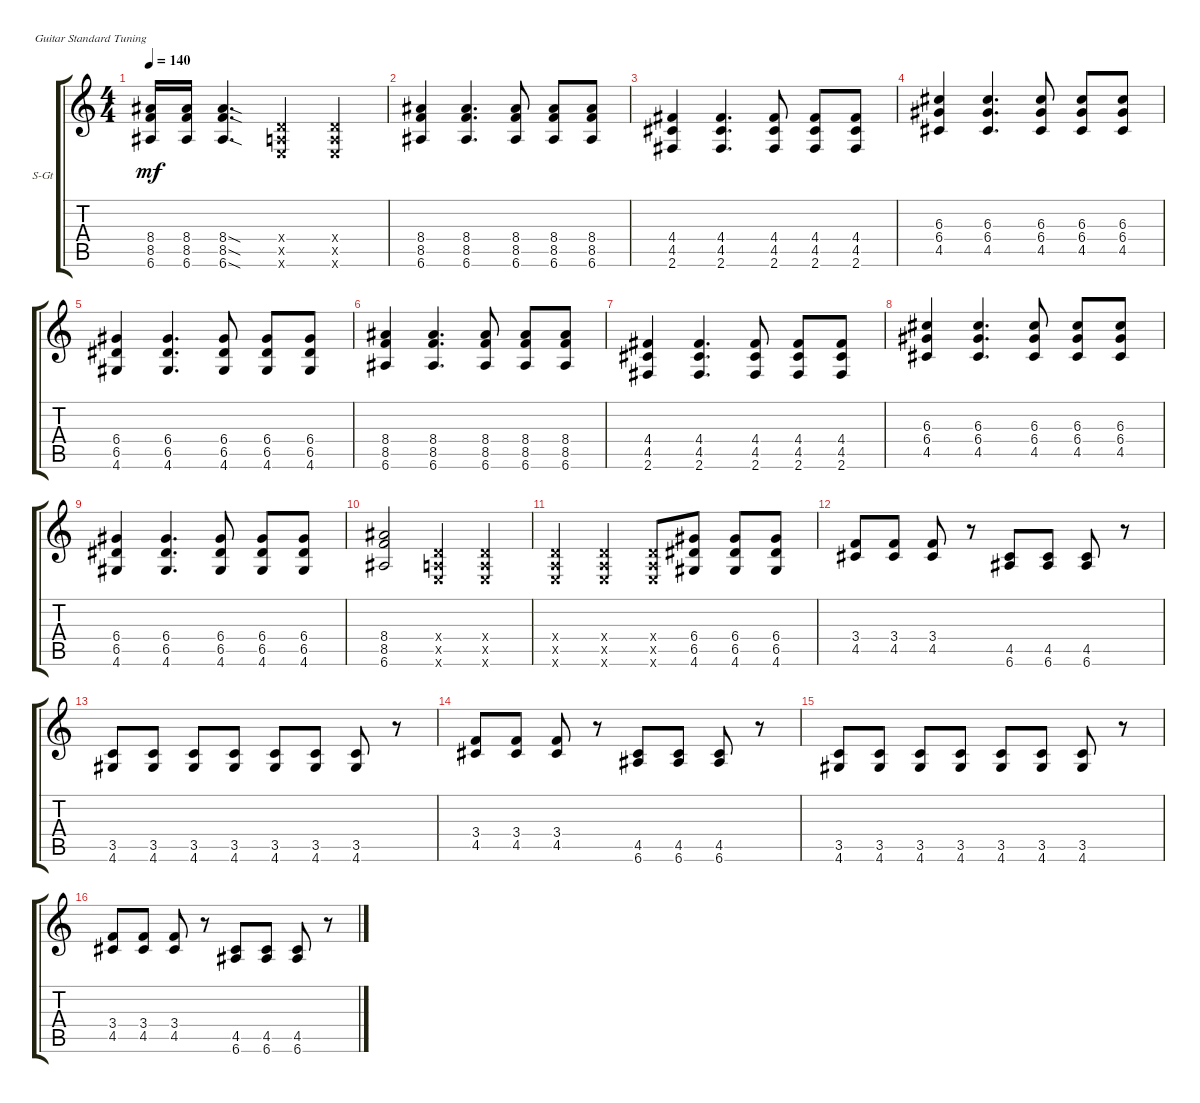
\defaultSystemsLayout 4
\bracketExtendMode groupsimilarinstruments
\firstSystemTrackNameOrientation horizontal
\otherSystemsTrackNameOrientation horizontal
\track ("Steel Guitar" "S-Gt") {instrument acousticguitarsteel}
\staff {score tabs}
\tuning (E4 B3 G3 D3 A2 E2)
\ts (4 4)
\tempo 140
\clef g2
\ks c
(6.6 8.5 8.4).16{dy mf} (6.6 8.5 8.4).16 (6.6{sod} 8.5{sod} 8.4{sod}).4{d} (0.4{x} 0.5{x} 0.6{x}).4 (0.4{x} 0.5{x} 0.6{x}).4 |
(6.6 8.5 8.4).4 (6.6 8.5 8.4).4{d} (6.6 8.5 8.4).8 (8.4 8.5 6.6).8 (8.4 8.5 6.6).8 |
(2.6 4.5 4.4).4 (2.6 4.5 4.4).4{d} (2.6 4.5 4.4).8 (2.6 4.5 4.4).8 (2.6 4.5 4.4).8 |
(4.5 6.4 6.3).4 (4.5 6.4 6.3).4{d} (4.5 6.4 6.3).8 (4.5 6.4 6.3).8 (4.5 6.4 6.3).8 |
(4.6 6.5 6.4).4 (6.4 6.5 4.6).4{d} (6.4 6.5 4.6).8 (6.4 6.5 4.6).8 (6.4 6.5 4.6).8 |
(6.6 8.5 8.4).4 (6.6 8.5 8.4).4{d} (6.6 8.5 8.4).8 (8.4 8.5 6.6).8 (8.4 8.5 6.6).8 |
(2.6 4.5 4.4).4 (2.6 4.5 4.4).4{d} (2.6 4.5 4.4).8 (2.6 4.5 4.4).8 (2.6 4.5 4.4).8 |
(4.5 6.4 6.3).4 (4.5 6.4 6.3).4{d} (4.5 6.4 6.3).8 (4.5 6.4 6.3).8 (4.5 6.4 6.3).8 |
(4.6 6.5 6.4).4 (6.4 6.5 4.6).4{d} (6.4 6.5 4.6).8 (6.4 6.5 4.6).8 (6.4 6.5 4.6).8 |
(8.5 8.4 6.6).2 (0.4{x} 0.5{x} 0.6{x}).4 (0.6{x} 0.5{x} 0.4{x}).4 |
(0.4{x} 0.5{x} 0.6{x}).4 (0.6{x} 0.5{x} 0.4{x}).4 (0.4{x} 0.5{x} 0.6{x}).8 (4.6 6.5 6.4).8 (4.6 6.5 6.4).8 (6.4 6.5 4.6).8 |
(3.4 4.5).8 (3.4 4.5).8 (3.4 4.5).8 r.8 (4.5 6.6).8 (4.5 6.6).8 (4.5 6.6).8 r.8 |
(3.5 4.6).8 (3.5 4.6).8 (3.5 4.6).8 (3.5 4.6).8 (3.5 4.6).8 (3.5 4.6).8 (3.5 4.6).8 r.8 |
(3.4 4.5).8 (3.4 4.5).8 (3.4 4.5).8 r.8 (4.5 6.6).8 (4.5 6.6).8 (4.5 6.6).8 r.8 |
(3.5 4.6).8 (3.5 4.6).8 (3.5 4.6).8 (3.5 4.6).8 (3.5 4.6).8 (3.5 4.6).8 (3.5 4.6).8 r.8 |
(3.4 4.5).8 (3.4 4.5).8 (3.4 4.5).8 r.8 (4.5 6.6).8 (4.5 6.6).8 (4.5 6.6).8 r.8
